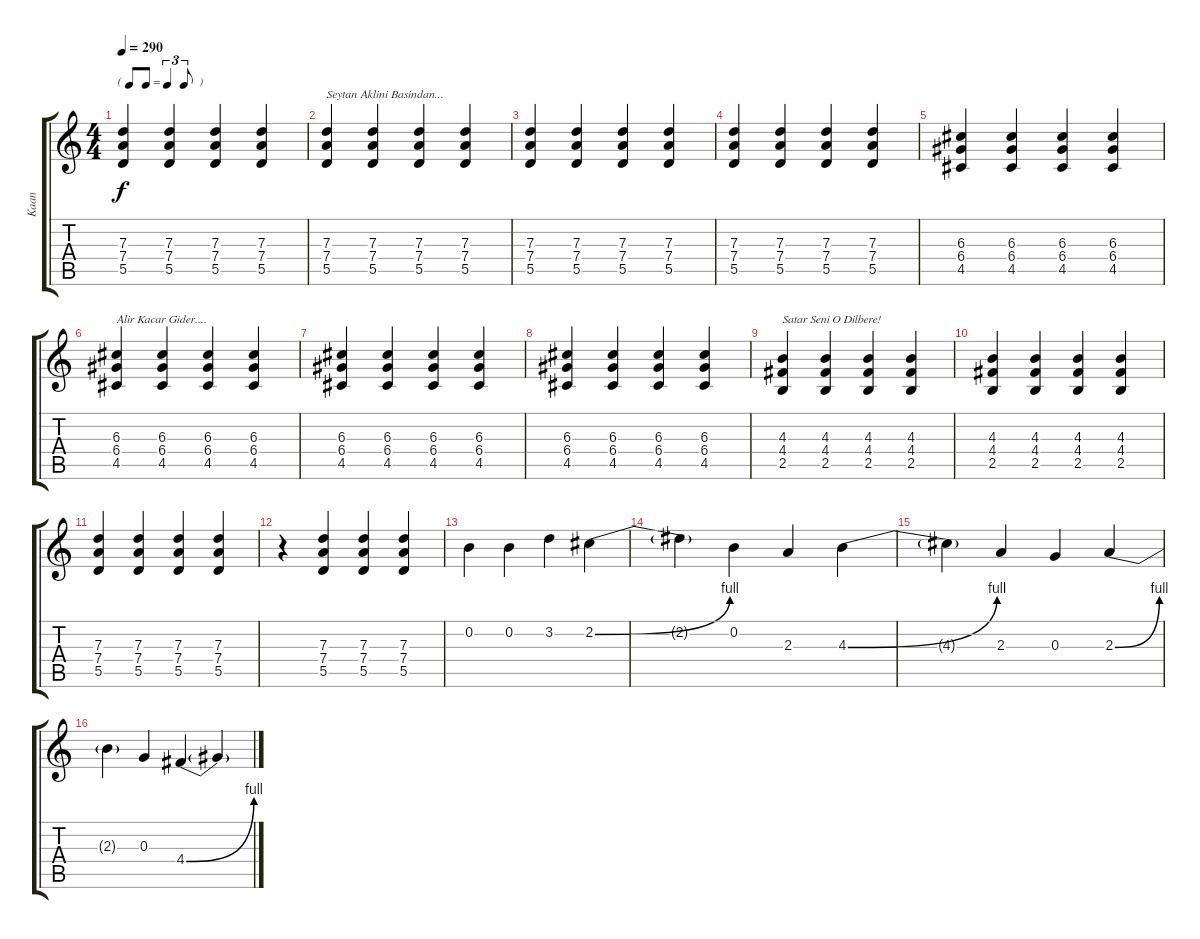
\track ("Kaan" "Kaan") {instrument overdrivenguitar}
\staff {score tabs}
\tuning (E4 B3 G3 D3 A2 E2) {hide}
\ts (4 4)
\tf triplet8th
\tempo 290
\clef g2
\ks c
(7.3 7.4 5.5).4{dy f} (7.3 7.4 5.5).4 (7.3 7.4 5.5).4 (7.3 7.4 5.5).4 |
(7.3 7.4 5.5).4{txt "Seytan Aklini Basindan... "} (7.3 7.4 5.5).4 (7.3 7.4 5.5).4 (7.3 7.4 5.5).4 |
(7.3 7.4 5.5).4 (7.3 7.4 5.5).4 (7.3 7.4 5.5).4 (7.3 7.4 5.5).4 |
(7.3 7.4 5.5).4 (7.3 7.4 5.5).4 (7.3 7.4 5.5).4 (7.3 7.4 5.5).4 |
(6.3 6.4 4.5).4 (6.3 6.4 4.5).4 (6.3 6.4 4.5).4 (6.3 6.4 4.5).4 |
(6.3 6.4 4.5).4{txt "Alir Kacar Gider...."} (6.3 6.4 4.5).4 (6.3 6.4 4.5).4 (6.3 6.4 4.5).4 |
(6.3 6.4 4.5).4 (6.3 6.4 4.5).4 (6.3 6.4 4.5).4 (6.3 6.4 4.5).4 |
(6.3 6.4 4.5).4 (6.3 6.4 4.5).4 (6.3 6.4 4.5).4 (6.3 6.4 4.5).4 |
(4.3 4.4 2.5).4{txt "Satar Seni O Dilbere!"} (4.3 4.4 2.5).4 (4.3 4.4 2.5).4 (4.3 4.4 2.5).4 |
(4.3 4.4 2.5).4 (4.3 4.4 2.5).4 (4.3 4.4 2.5).4 (4.3 4.4 2.5).4 |
(7.3 7.4 5.5).4 (7.3 7.4 5.5).4 (7.3 7.4 5.5).4 (7.3 7.4 5.5).4 |
r.4 (7.3 7.4 5.5).4 (7.3 7.4 5.5).4 (7.3 7.4 5.5).4 |
0.2.4 0.2.4 3.2.4 2.2{be (bend 0 0 60 4)}.4 |
2.2{t}.4 0.2.4 2.3.4 4.3{be (bend 0 0 60 4)}.4 |
4.3{t}.4 2.3.4 0.3.4 2.3{be (bend 0 0 60 4)}.4 |
2.3{t}.4 0.3.4 4.4{be (bend 0 0 60 4)}.4 4.4{t}.4
